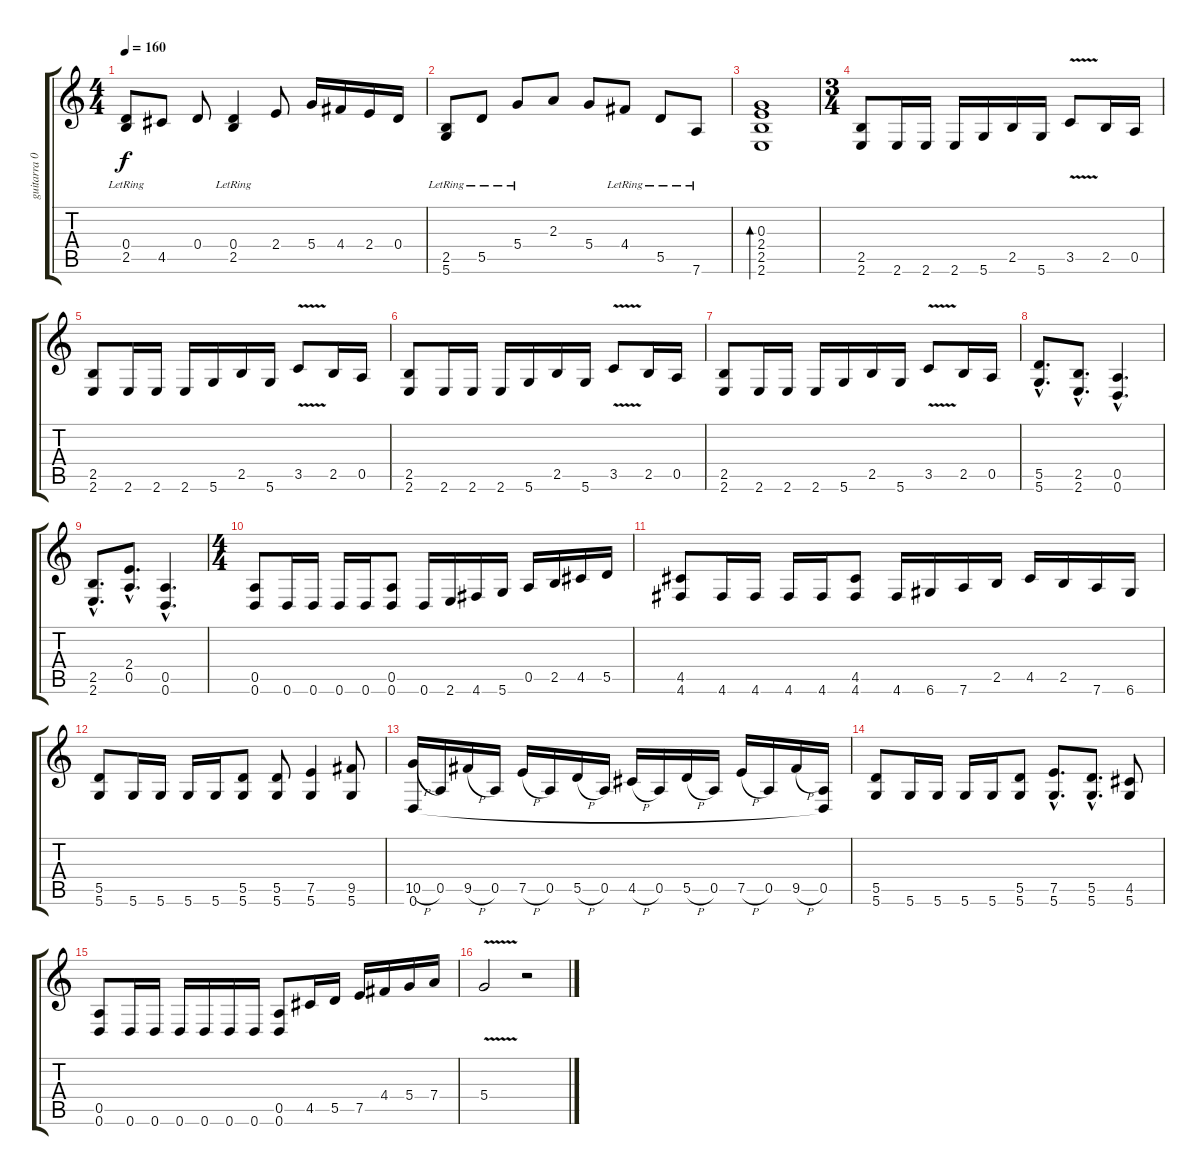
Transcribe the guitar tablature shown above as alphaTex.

\track ("guitarra 01" "guitarra 0") {instrument distortionguitar}
\staff {score tabs}
\tuning (E4 B3 G3 D3 A2 D2) {hide}
\ts (4 4)
\tempo 160
\clef g2
\ks c
(0.4{lr} 2.5{lr}).8{dy f instrument electricguitarclean} 4.5.8 0.4.8 (0.4{lr} 2.5{lr}).4 2.4.8 5.4.16 4.4.16 2.4.16 0.4.16 |
(2.5 5.6{lr}).8{instrument electricguitarclean} 5.5{lr}.8 5.4{lr}.8 2.3.8 5.4.8 4.4{lr}.8 5.5{lr}.8 7.6{lr}.8 |
(0.3 2.4 2.5 2.6).1{bd 30 instrument electricguitarclean} |
\ts (3 4)
(2.5 2.6).8{volume 13 instrument distortionguitar} 2.6.16 2.6.16 2.6.16 5.6.16 2.5.16 5.6.16 3.5{v}.8 2.5.16 0.5.16 |
(2.5 2.6).8 2.6.16 2.6.16 2.6.16 5.6.16 2.5.16 5.6.16 3.5{v}.8 2.5.16 0.5.16 |
(2.5 2.6).8{volume 13} 2.6.16 2.6.16 2.6.16 5.6.16 2.5.16 5.6.16 3.5{v}.8 2.5.16 0.5.16 |
(2.5 2.6).8 2.6.16 2.6.16 2.6.16 5.6.16 2.5.16 5.6.16 3.5{v}.8 2.5.16 0.5.16 |
(5.5{hac} 5.6{hac}).8{d} (2.5{hac} 2.6{hac}).8{d} (0.5{hac} 0.6{hac}).4{d} |
(2.5{hac} 2.6{hac}).8{d} (2.4{hac} 0.5{hac}).8{d} (0.5{hac} 0.6{hac}).4{d} |
\ts (4 4)
(0.5 0.6).8 0.6.16 0.6.16 0.6.16 0.6.16 (0.5 0.6).8 0.6.16 2.6.16 4.6.16 5.6.16 0.5.16 2.5.16 4.5.16 5.5.16 |
(4.5 4.6).8 4.6.16 4.6.16 4.6.16 4.6.16 (4.5 4.6).8 4.6.16 6.6.16 7.6.16 2.5.16 4.5.16 2.5.16 7.6.16 6.6.16 |
(5.5 5.6).8 5.6.16 5.6.16 5.6.16 5.6.16 (5.5 5.6).8 (5.5 5.6).8 (7.5 5.6).4 (9.5 5.6).8 |
(10.5{h} 0.6).16 0.5.16 9.5{h}.16 0.5.16 7.5{h}.16 0.5.16 5.5{h}.16 0.5.16 4.5{h}.16 0.5.16 5.5{h}.16 0.5.16 7.5{h}.16 0.5.16 9.5{h}.16 (0.5 0.6{t}).16 |
(5.5 5.6).8 5.6.16 5.6.16 5.6.16 5.6.16 (5.5 5.6).8 (7.5{hac} 5.6{hac}).8{d} (5.5{hac} 5.6{hac}).8{d} (4.5 5.6).8 |
(0.5 0.6).8 0.6.16 0.6.16 0.6.16 0.6.16 0.6.16 0.6.16 (0.5 0.6).8 4.5.16 5.5.16 7.5.16 4.4.16 5.4.16 7.4.16 |
5.4{v}.2 r.2
